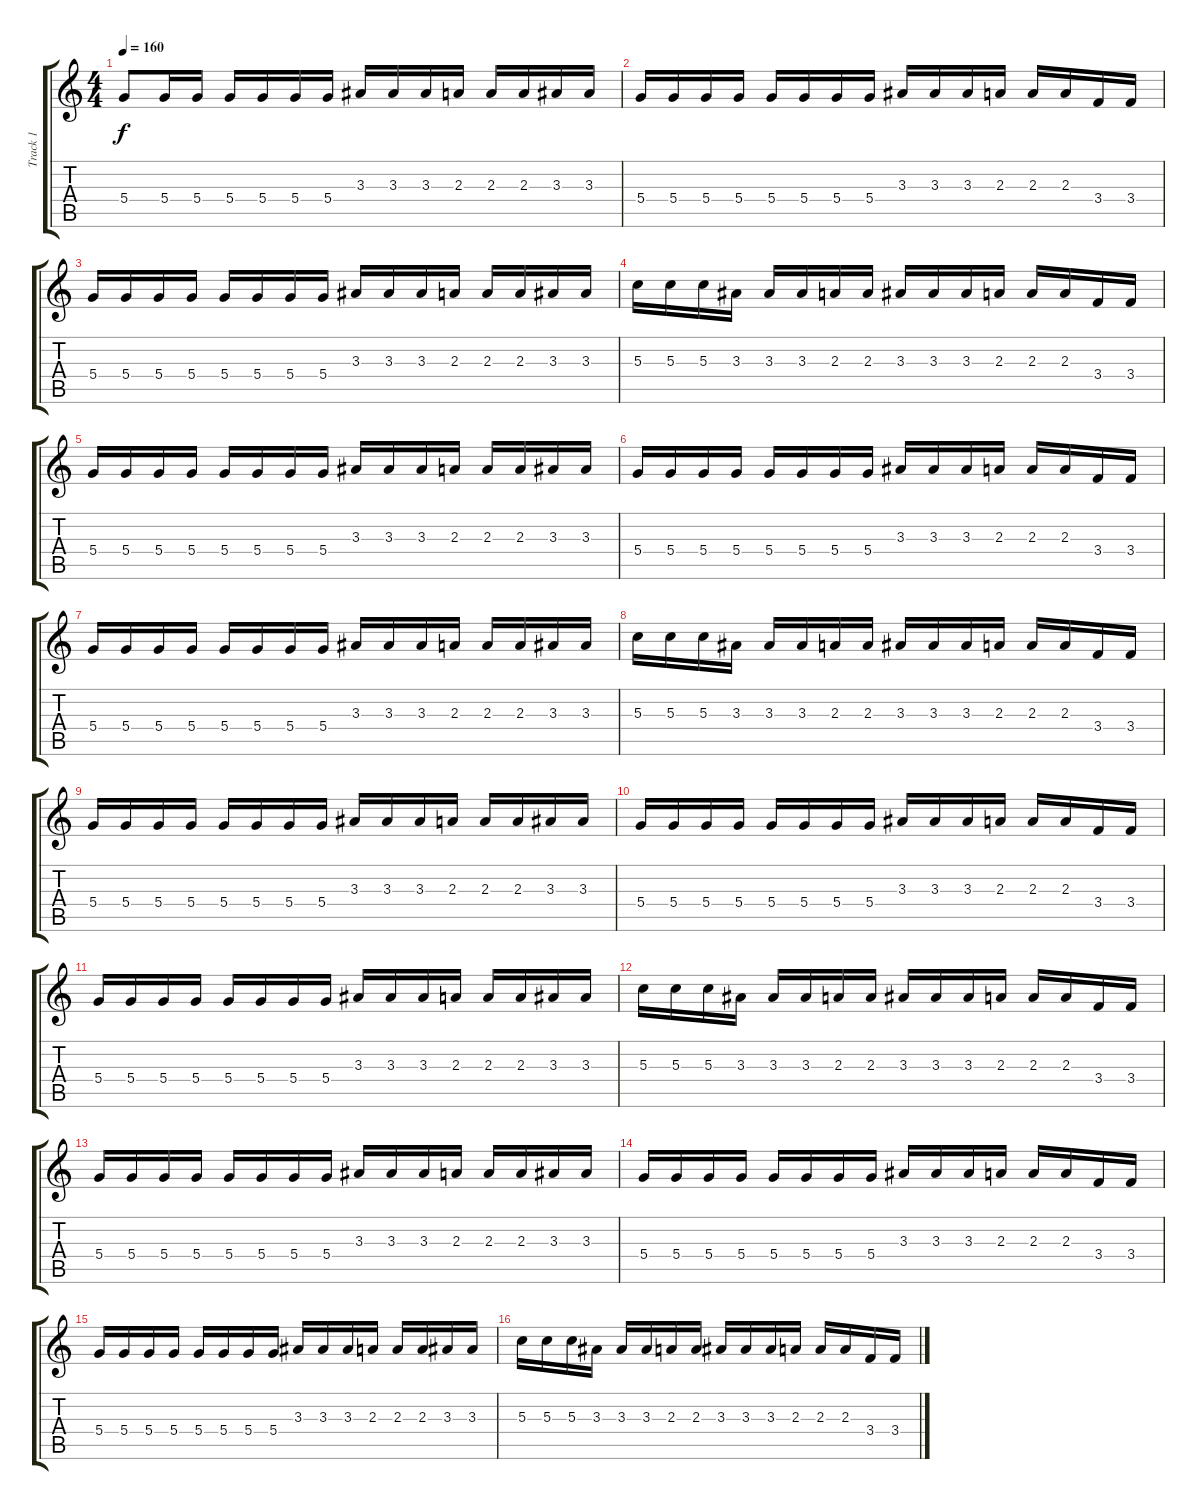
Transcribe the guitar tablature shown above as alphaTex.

\track ("Track 1" "Track 1") {instrument distortionguitar}
\staff {score tabs}
\tuning (E4 B3 G3 D3 A2 D2) {hide}
\ts (4 4)
\tempo 160
\clef g2
\ks c
5.4.8{dy f instrument distortionguitar} 5.4.16 5.4.16 5.4.16 5.4.16 5.4.16 5.4.16 3.3.16 3.3.16 3.3.16 2.3.16 2.3.16 2.3.16 3.3.16 3.3.16 |
5.4.16 5.4.16 5.4.16 5.4.16 5.4.16 5.4.16 5.4.16 5.4.16 3.3.16 3.3.16 3.3.16 2.3.16 2.3.16 2.3.16 3.4.16 3.4.16 |
5.4.16 5.4.16 5.4.16 5.4.16 5.4.16 5.4.16 5.4.16 5.4.16 3.3.16 3.3.16 3.3.16 2.3.16 2.3.16 2.3.16 3.3.16 3.3.16 |
5.3.16 5.3.16 5.3.16 3.3.16 3.3.16 3.3.16 2.3.16 2.3.16 3.3.16 3.3.16 3.3.16 2.3.16 2.3.16 2.3.16 3.4.16 3.4.16 |
5.4.16 5.4.16 5.4.16 5.4.16 5.4.16 5.4.16 5.4.16 5.4.16 3.3.16 3.3.16 3.3.16 2.3.16 2.3.16 2.3.16 3.3.16 3.3.16 |
5.4.16 5.4.16 5.4.16 5.4.16 5.4.16 5.4.16 5.4.16 5.4.16 3.3.16 3.3.16 3.3.16 2.3.16 2.3.16 2.3.16 3.4.16 3.4.16 |
5.4.16 5.4.16 5.4.16 5.4.16 5.4.16 5.4.16 5.4.16 5.4.16 3.3.16 3.3.16 3.3.16 2.3.16 2.3.16 2.3.16 3.3.16 3.3.16 |
5.3.16 5.3.16 5.3.16 3.3.16 3.3.16 3.3.16 2.3.16 2.3.16 3.3.16 3.3.16 3.3.16 2.3.16 2.3.16 2.3.16 3.4.16 3.4.16 |
5.4.16 5.4.16 5.4.16 5.4.16 5.4.16 5.4.16 5.4.16 5.4.16 3.3.16 3.3.16 3.3.16 2.3.16 2.3.16 2.3.16 3.3.16 3.3.16 |
5.4.16 5.4.16 5.4.16 5.4.16 5.4.16 5.4.16 5.4.16 5.4.16 3.3.16 3.3.16 3.3.16 2.3.16 2.3.16 2.3.16 3.4.16 3.4.16 |
5.4.16 5.4.16 5.4.16 5.4.16 5.4.16 5.4.16 5.4.16 5.4.16 3.3.16 3.3.16 3.3.16 2.3.16 2.3.16 2.3.16 3.3.16 3.3.16 |
5.3.16 5.3.16 5.3.16 3.3.16 3.3.16 3.3.16 2.3.16 2.3.16 3.3.16 3.3.16 3.3.16 2.3.16 2.3.16 2.3.16 3.4.16 3.4.16 |
5.4.16 5.4.16 5.4.16 5.4.16 5.4.16 5.4.16 5.4.16 5.4.16 3.3.16 3.3.16 3.3.16 2.3.16 2.3.16 2.3.16 3.3.16 3.3.16 |
5.4.16 5.4.16 5.4.16 5.4.16 5.4.16 5.4.16 5.4.16 5.4.16 3.3.16 3.3.16 3.3.16 2.3.16 2.3.16 2.3.16 3.4.16 3.4.16 |
5.4.16 5.4.16 5.4.16 5.4.16 5.4.16 5.4.16 5.4.16 5.4.16 3.3.16 3.3.16 3.3.16 2.3.16 2.3.16 2.3.16 3.3.16 3.3.16 |
5.3.16 5.3.16 5.3.16 3.3.16 3.3.16 3.3.16 2.3.16 2.3.16 3.3.16 3.3.16 3.3.16 2.3.16 2.3.16 2.3.16 3.4.16 3.4.16
